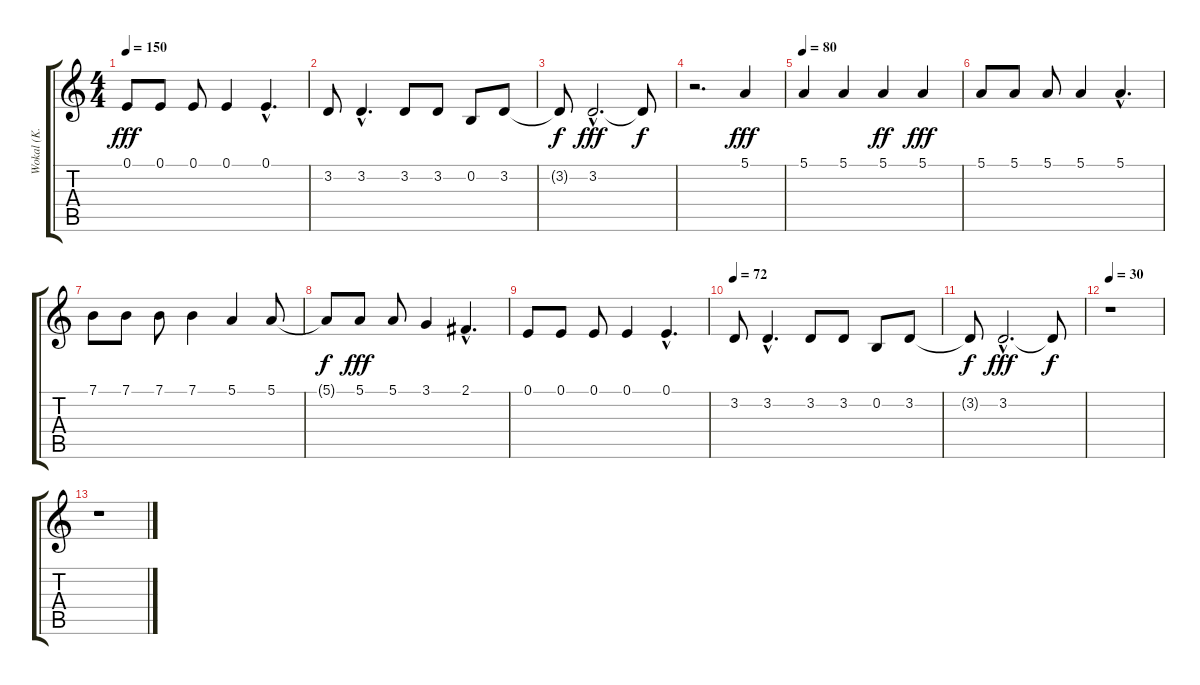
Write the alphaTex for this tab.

\track ("Wokal (K. Myszkowski)" "Wokal (K. ") {instrument drawbarorgan}
\staff {score tabs}
\tuning (E4 B3 G3 D3 A2 E2) {hide}
\ts (4 4)
\tempo 150
\clef g2
\ks c
0.1.8{dy fff} 0.1.8 0.1.8 0.1.4 0.1{hac}.4{d} |
3.2.8 3.2{hac}.4{d} 3.2.8 3.2.8 0.2.8 3.2.8 |
3.2{t}.8{dy f} 3.2{hac}.2{d dy fff} 3.2{t}.8{dy f} |
r.2{d} 5.1.4{dy fff} |
\tempo 80
5.1.4 5.1.4 5.1.4{dy ff} 5.1.4{dy fff} |
5.1.8 5.1.8 5.1.8 5.1.4 5.1{hac}.4{d} |
7.1.8 7.1.8 7.1.8 7.1.4 5.1.4 5.1.8 |
5.1{t}.8{dy f} 5.1.8{dy fff} 5.1.8 3.1.4 2.1{hac}.4{d} |
0.1.8 0.1.8 0.1.8 0.1.4 0.1{hac}.4{d} |
\tempo 72
3.2.8 3.2{hac}.4{d} 3.2.8 3.2.8 0.2.8 3.2.8 |
3.2{t}.8{dy f} 3.2{hac}.2{d dy fff} 3.2{t}.8{dy f} |
\tempo 30
r.1 |
r.1
